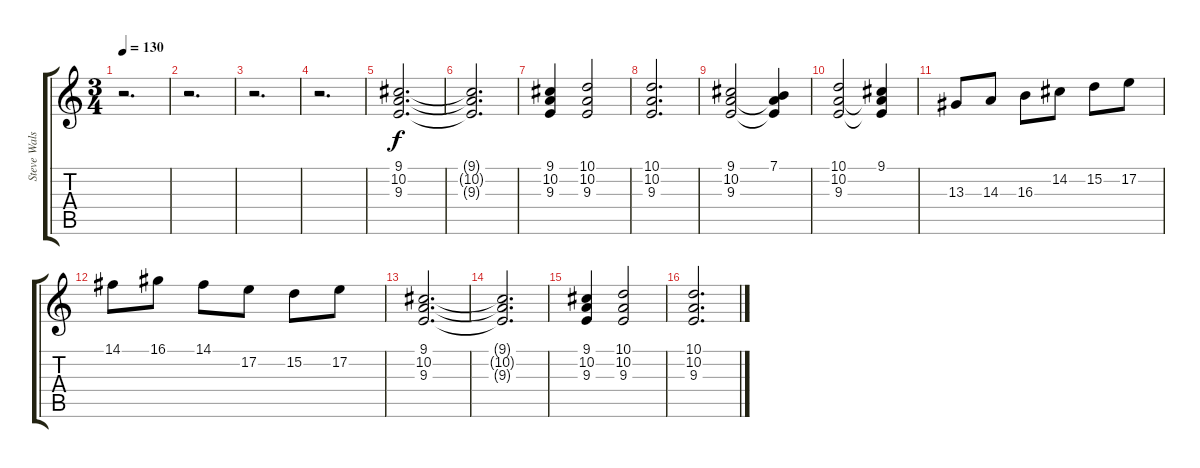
\track ("Steve Walsh (Organ)" "Steve Wals") {instrument drawbarorgan}
\staff {score tabs}
\tuning (E4 B3 G3 D3 A2 E2) {hide}
\ts (3 4)
\tempo 130
\clef g2
\ks c
r.2{d dy f} |
r.2{d} |
r.2{d} |
r.2{d} |
(9.1 10.2 9.3).2{d} |
(9.1{t} 10.2{t} 9.3{t}).2{d} |
(9.1 10.2 9.3).4 (10.1 10.2 9.3).2 |
(10.1 10.2 9.3).2{d} |
(9.1 10.2 9.3).2 (7.1 10.2{t} 9.3{t}).4 |
(10.1 10.2 9.3).2 (9.1 10.2{t} 9.3{t}).4 |
13.3.8 14.3.8 16.3.8 14.2.8 15.2.8 17.2.8 |
14.1.8 16.1.8 14.1.8 17.2.8 15.2.8 17.2.8 |
(9.1 10.2 9.3).2{d} |
(9.1{t} 10.2{t} 9.3{t}).2{d} |
(9.1 10.2 9.3).4 (10.1 10.2 9.3).2 |
(10.1 10.2 9.3).2{d}
